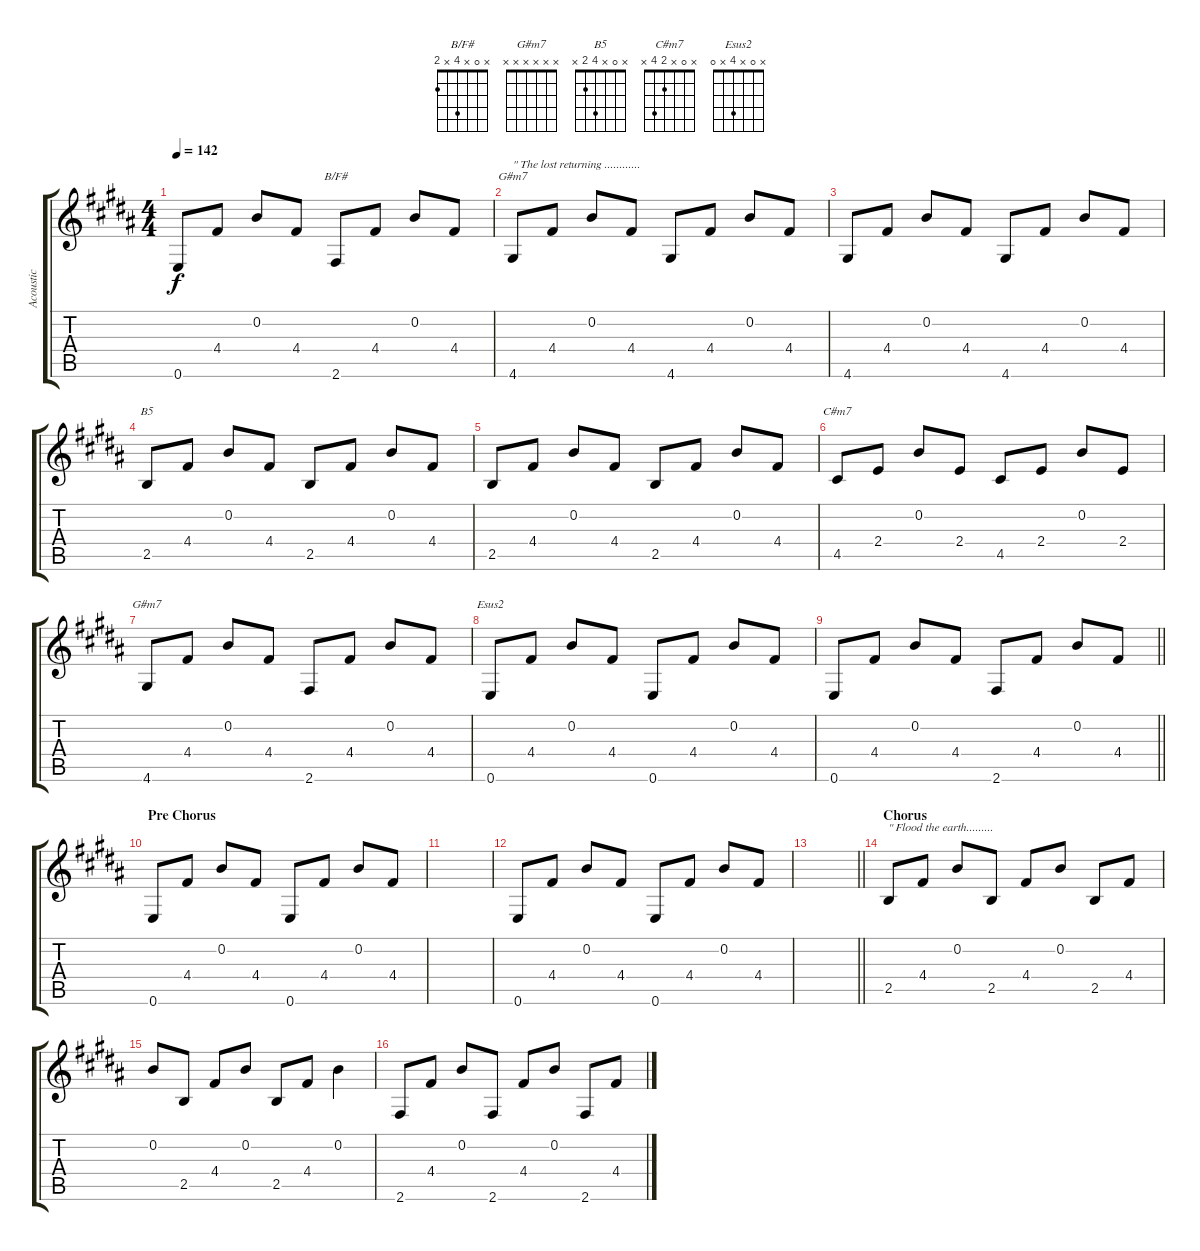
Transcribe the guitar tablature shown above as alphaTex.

\track ("Acoustic" "Acoustic") {instrument acousticguitarsteel}
\staff {score tabs}
\tuning (E4 B3 G3 D3 A2 E2) {hide}
\chord ("B/F#" x 0 x 4 x 2)
\chord ("G#m7" x 0 x 4 x 4)
\chord ("B5" x 0 x 4 2 x)
\chord ("C#m7" x 0 x 2 4 x)
\chord ("G#m7" x x x x x x)
\chord ("Esus2" x 0 x 4 x 0)
\ts (4 4)
\tempo 142
\clef g2
\ks b
0.6.8{dy f} 4.4.8 0.2.8 4.4.8 2.6.8{ch "B/F#"} 4.4.8 0.2.8 4.4.8 |
4.6.8{ch "G#m7" txt "\" The lost returning ............"} 4.4.8 0.2.8 4.4.8 4.6.8 4.4.8 0.2.8 4.4.8 |
4.6.8 4.4.8 0.2.8 4.4.8 4.6.8 4.4.8 0.2.8 4.4.8 |
2.5.8{ch "B5"} 4.4.8 0.2.8 4.4.8 2.5.8 4.4.8 0.2.8 4.4.8 |
2.5.8 4.4.8 0.2.8 4.4.8 2.5.8 4.4.8 0.2.8 4.4.8 |
4.5.8{ch "C#m7"} 2.4.8 0.2.8 2.4.8 4.5.8 2.4.8 0.2.8 2.4.8 |
4.6.8{ch "G#m7"} 4.4.8 0.2.8 4.4.8 2.6.8 4.4.8 0.2.8 4.4.8 |
0.6.8{ch "Esus2"} 4.4.8 0.2.8 4.4.8 0.6.8 4.4.8 0.2.8 4.4.8 |
\barLineRight lightlight
0.6.8 4.4.8 0.2.8 4.4.8 2.6.8 4.4.8 0.2.8 4.4.8 |
\section ("" "Pre Chorus")
0.6.8 4.4.8 0.2.8 4.4.8 0.6.8 4.4.8 0.2.8 4.4.8 |
|
0.6.8 4.4.8 0.2.8 4.4.8 0.6.8 4.4.8 0.2.8 4.4.8 |
\barLineRight lightlight
|
\section ("" "Chorus")
2.5.8{txt "\" Flood the earth........."} 4.4.8 0.2.8 2.5.8 4.4.8 0.2.8 2.5.8 4.4.8 |
0.2.8 2.5.8 4.4.8 0.2.8 2.5.8 4.4.8 0.2.4 |
2.6.8 4.4.8 0.2.8 2.6.8 4.4.8 0.2.8 2.6.8 4.4.8
